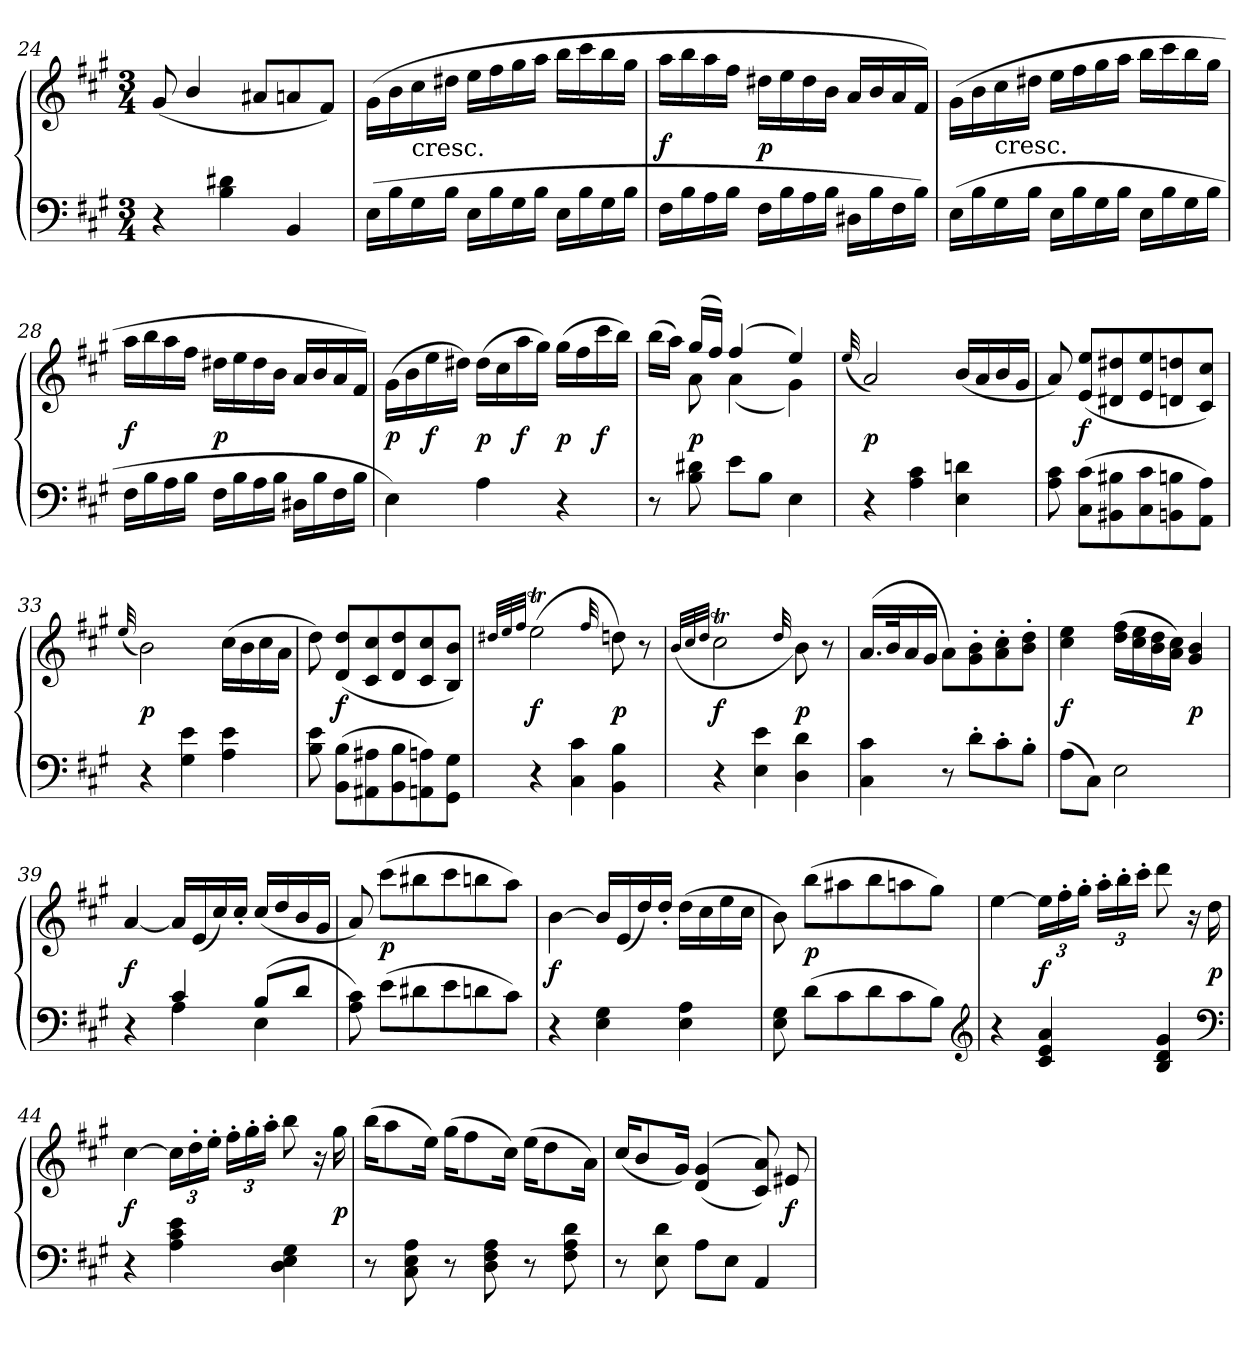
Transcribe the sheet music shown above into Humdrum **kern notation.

**kern	**kern	**dynam
*part1	*part1	*part1
*staff2	*staff1	*staff1/2
*clefF4	*clefG2	*
*k[f#c#g#]	*k[f#c#g#]	*
*A:	*A:	*
*M3/4	*M3/4	*
=24	=24	=24
4r	(8g#	.
.	4b/	.
4B 4d#X	.	.
.	8a#XL	.
4BB	8an	.
.	8f#J)	.
=25	=25	=25
(16ELL	(16g#LL	.
16B	16b	.
!	!LO:TX:c:t=cresc.	!
16G#	16cc#	.
16BJJ	16dd#XJJ	.
16ELL	16eeLL	.
16B	16ff#	.
16G#	16gg#	.
16BJJ	16aaJJ	.
16ELL	16bbLL	.
16B	16ccc#	.
16G#	16bb	.
16BJJ	16gg#JJ	.
=26	=26	=26
16F#LL	16aaLL	f
16B	16bb	.
16A	16aa	.
16BJJ	16ff#JJ	.
16F#LL	16dd#XLL	p
16B	16ee	.
16A	16dd#	.
16BJJ	16bJJ	.
16D#XLL	16aLL	.
16B	16b	.
16F#	16a	.
16BJJ)	16f#JJ)	.
=27	=27	=27
(16ELL	(16g#LL	.
16B	16b	.
!	!LO:TX:c:t=cresc.	!
16G#	16cc#	.
16BJJ	16dd#XJJ	.
16ELL	16eeLL	.
16B	16ff#	.
16G#	16gg#	.
16BJJ	16aaJJ	.
16ELL	16bbLL	.
16B	16ccc#	.
16G#	16bb	.
16BJJ	16gg#JJ	.
=28	=28	=28
16F#LL	16aaLL	f
16B	16bb	.
16A	16aa	.
16BJJ	16ff#JJ	.
16F#LL	16dd#XLL	p
16B	16ee	.
16A	16dd#	.
16BJJ	16bJJ	.
16D#XLL	16aLL	.
16B	16b	.
16F#	16a	.
16BJJ	16f#JJ)	.
=29	=29	=29
4E)	(16g#LL	p
.	16b	.
.	16ee	f
.	16dd#XJJ)	.
4A	(16dd#LL	p
.	16cc#	.
.	16aa	f
.	16gg#JJ)	.
4r	(16gg#LL	p
.	16ff#	.
.	16ccc#	f
.	16bbJJ)	.
=30	=30	=30
*	*^	*
8r	8ryy	(16bbLL	.
.	.	16aaJJ)	.
8B 8d#X	(16gg#LL	8a	p
.	16ff#JJ)	.	.
8eL	(4ff#	(4a	.
8BJ	.	.	.
4E	4ee)	4g#)	.
*	*v	*v	*
=31	=31	=31
.	(32qqee	.
4r	2a)	p
4A 4c#	.	.
4E 4dn	(16bLL	.
.	16a	.
.	16b	.
.	16g#JJ	.
=32	=32	=32
8A 8c#	8a)	.
(8C# 8c#L	(8e 8eeL	f
8BB#X 8B#X	8d#X 8dd#X	.
8C# 8c#	8e 8ee	.
8BBn 8Bn	8dn 8ddn	.
8AA 8AJ)	8c# 8cc#J)	.
=33	=33	=33
.	(32qqee	.
4r	2b)	p
4G# 4e	.	.
4A 4e	(16cc#LL	.
.	16b	.
.	16cc#	.
.	16aJJ	.
=34	=34	=34
8B 8e	8dd)	.
(8BB 8BL	(8d 8ddL	f
8AA#X 8A#X	8c# 8cc#	.
8BB 8B	8d 8dd	.
8AAn 8An)	8c# 8cc#	.
8GG# 8G#J	8B 8bJ)	.
=35	=35	=35
.	32qdd#XLLL	.
.	32qee	.
.	32qff#JJJ	.
4r	(2eeT	f
4C# 4c#	.	.
.	32qqff#	.
4BB 4B	8ddnTTT)	p
.	8r	.
=36	=36	=36
.	(32qbLLL	.
.	32qcc#	.
.	32qddJJJ	.
4r	2cc#t	f
4E 4e	.	.
.	32qqdd	.
4D 4d	8bTTT)	p
.	8r	.
=37	=37	=37
4C# 4c#	(16.aLL	.
.	32bK	.
.	16a	.
.	16g#JJ	.
8r	8aL)	.
8d'L	8g#' 8b'	.
8c#'	8a' 8cc#'	.
8B'J	8b' 8dd'J	.
=38	=38	=38
(8AL	4cc# 4ee	f
8C#J)	.	.
2E	(16dd 16ff#LL	.
.	16cc# 16ee	.
.	16b 16dd	.
.	16a 16cc#JJ)	.
.	4g# 4b	p
=39	=39	=39
*^	*	*
4ryy	4r	[4a	f
4c#	4A	16aLL]	.
.	.	(16e	.
.	.	16cc#)	.
.	.	16cc#'JJ	.
(8BL	4E	(16cc#/LL	.
.	.	16dd/	.
8dJ	.	16b/	.
.	.	16g#/JJ	.
*v	*v	*	*
=40	=40	=40
8A 8c#)	8a)	.
(8eL	(8ccc#L	p
8d#X	8bb#X	.
8e	8ccc#	.
8dn	8bbn	.
8c#J)	8aaJ)	.
=41	=41	=41
4r	[4b	f
4E 4G#	16b/LL]	.
.	(16e/	.
.	16dd/)	.
.	16dd'/JJ	.
4E 4A	(16ddLL	.
.	16cc#	.
.	16ee	.
.	16cc#JJ	.
=42	=42	=42
8E 8G#	8b)	.
(8dL	(8bbL	p
8c#	8aa#X	.
8d	8bb	.
8c#	8aan	.
8BJ)	8gg#J)	.
*clefG2	*	*
=43	=43	=43
4r	[4ee	.
4c# 4e 4a	24eeLL]	f
.	24ff#'	.
.	24gg#'JJ	.
.	24aa'LL	.
.	24bb'	.
.	24ccc#'JJ	.
4B 4d 4g#	8ddd	.
.	16r	.
.	16dd	p
*clefF4	*	*
=44	=44	=44
4r	[4cc#	f
4A 4c# 4e	24cc#LL]	.
.	24dd'	.
.	24ee'JJ	.
.	24ff#'LL	.
.	24gg#'	.
.	24aa'JJ	.
4D 4E 4G#	8bb	.
.	16r	.
.	16gg#	p
=45	=45	=45
8r	(16bbKL	.
.	8aa	.
8C# 8E 8A	.	.
.	16eeJk)	.
8r	(16gg#KL	.
.	8ff#	.
8D 8F# 8A	.	.
.	16cc#Jk)	.
8r	(16eeKL	.
.	8dd	.
8F# 8A 8d	.	.
.	16aJk)	.
=46	=46	=46
8r	(16cc#KL	.
.	8b	.
8E 8d	.	.
.	16g#Jk)	.
8AL	(<(>4d/ 4g#/	.
8EJ	.	.
4AA	8c#/ 8a/))	.
.	8e#X	f
=	=	=
*-	*-	*-
